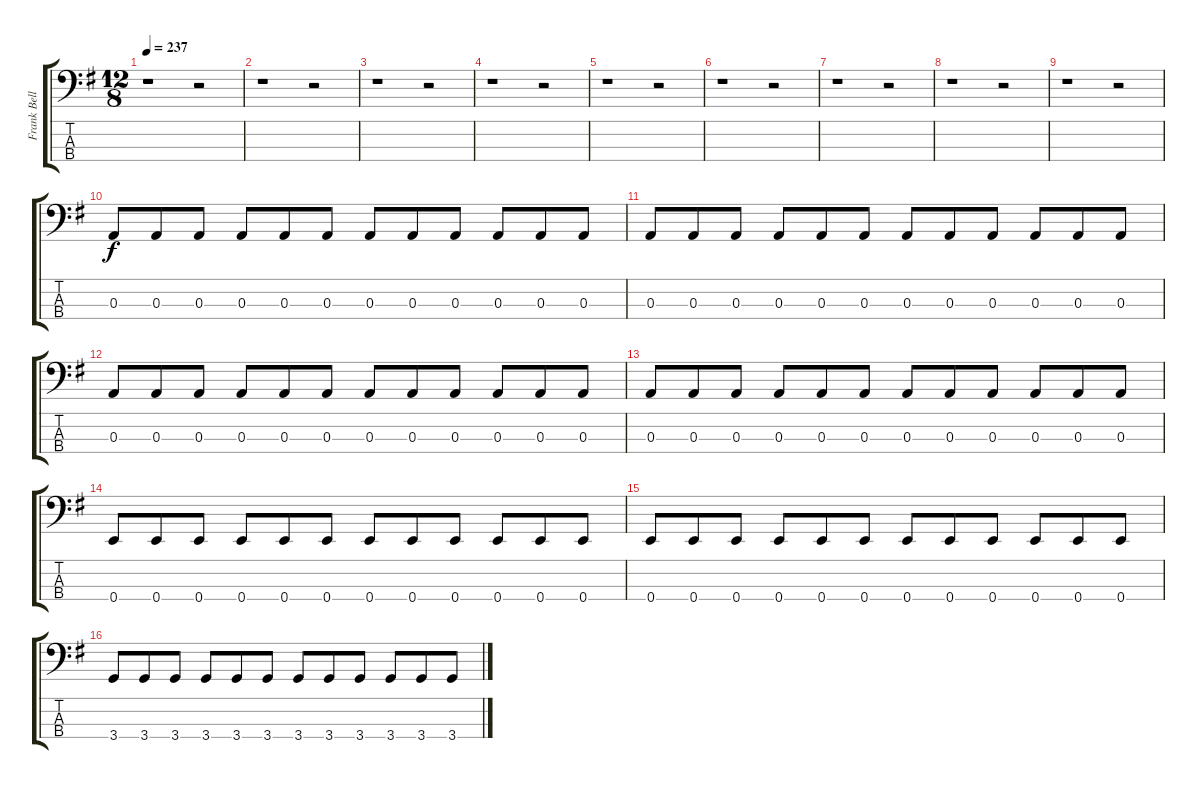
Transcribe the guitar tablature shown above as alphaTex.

\track ("Frank Bello" "Frank Bell") {instrument electricbassfinger}
\staff {score tabs}
\tuning (G2 D2 A1 E1) {hide}
\ts (12 8)
\tempo 237
\clef f4
\ks g
r.1{dy f} r.2 |
r.1 r.2 |
r.1 r.2 |
r.1 r.2 |
r.1 r.2 |
r.1 r.2 |
r.1 r.2 |
r.1 r.2 |
r.1 r.2 |
0.3.8 0.3.8 0.3.8 0.3.8 0.3.8 0.3.8 0.3.8 0.3.8 0.3.8 0.3.8 0.3.8 0.3.8 |
0.3.8 0.3.8 0.3.8 0.3.8 0.3.8 0.3.8 0.3.8 0.3.8 0.3.8 0.3.8 0.3.8 0.3.8 |
0.3.8 0.3.8 0.3.8 0.3.8 0.3.8 0.3.8 0.3.8 0.3.8 0.3.8 0.3.8 0.3.8 0.3.8 |
0.3.8 0.3.8 0.3.8 0.3.8 0.3.8 0.3.8 0.3.8 0.3.8 0.3.8 0.3.8 0.3.8 0.3.8 |
0.4.8 0.4.8 0.4.8 0.4.8 0.4.8 0.4.8 0.4.8 0.4.8 0.4.8 0.4.8 0.4.8 0.4.8 |
0.4.8 0.4.8 0.4.8 0.4.8 0.4.8 0.4.8 0.4.8 0.4.8 0.4.8 0.4.8 0.4.8 0.4.8 |
3.4.8 3.4.8 3.4.8 3.4.8 3.4.8 3.4.8 3.4.8 3.4.8 3.4.8 3.4.8 3.4.8 3.4.8
